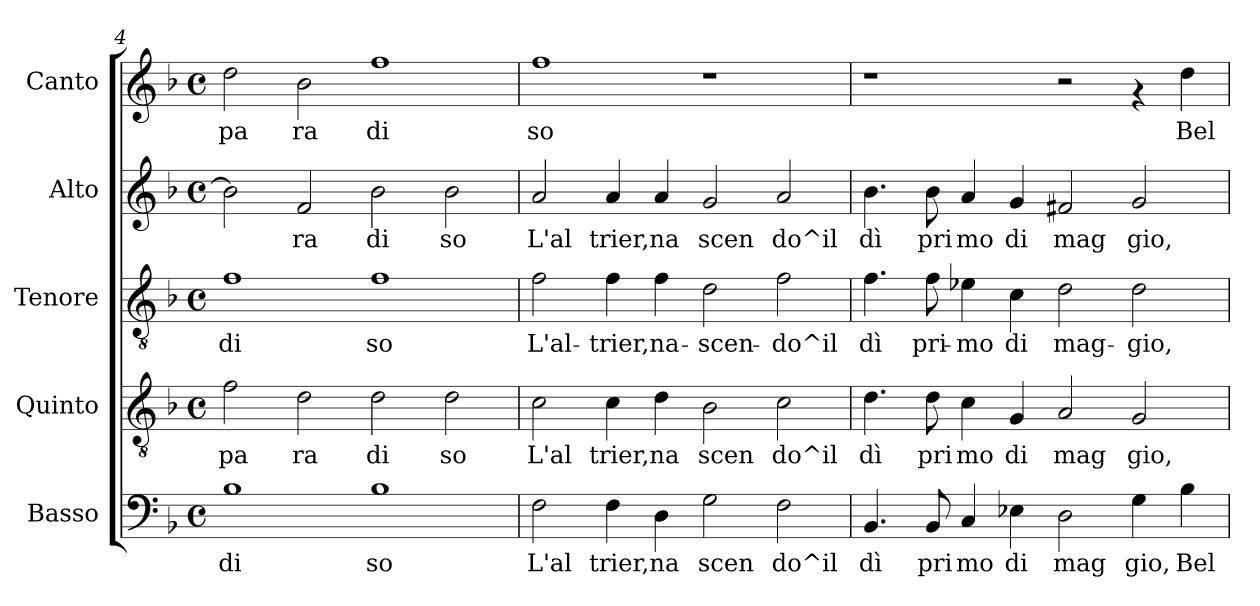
**kern	**text	**kern	**text	**kern	**text	**kern	**text	**kern	**text
*part5	*part5	*part4	*part4	*part3	*part3	*part2	*part2	*part1	*part1
*staff5	*staff5	*staff4	*staff4	*staff3	*staff3	*staff2	*staff2	*staff1	*staff1
*I"Basso	*	*I"Quinto	*	*I"Tenore	*	*I"Alto	*	*I"Canto	*
*I'Basso	*	*I'Quinto	*	*I'Tenore	*	*I'Alto	*	*I'Canto	*
*clefF4	*	*clefGv2	*	*clefGv2	*	*clefG2	*	*clefG2	*
*k[b-]	*	*k[b-]	*	*k[b-]	*	*k[b-]	*	*k[b-]	*
*F:	*	*F:	*	*F:	*	*F:	*	*F:	*
*M4/4	*	*M4/4	*	*M4/4	*	*M4/4	*	*M4/4	*
*met(c)	*	*met(c)	*	*met(c)	*	*met(c)	*	*met(c)	*
=4	=4	=4	=4	=4	=4	=4	=4	=4	=4
!	!LO:LY:b:cj	!	!LO:LY:b:cj	!	!LO:LY:b:cj	!	!LO:LY:b:cj	!	!LO:LY:b:cj
1B-	di	2f\	pa	1f	di	2b-\]	.	2dd\	pa
!	!	!	!LO:LY:b:cj	!	!	!	!LO:LY:b:cj	!	!LO:LY:b:cj
.	.	2d\	ra	.	.	2f/	ra	2b-\	ra
!	!LO:LY:b:cj	!	!LO:LY:b:cj	!	!LO:LY:b:cj	!	!LO:LY:b:cj	!	!LO:LY:b:cj
1B-	so	2d\	di	1f	so	2b-\	di	1ff	di
!	!	!	!LO:LY:b:cj	!	!	!	!LO:LY:b:cj	!	!
.	.	2d\	so	.	.	2b-\	so	.	.
!!LO:LB:g=z
=5	=5	=5	=5	=5	=5	=5	=5	=5	=5
!	!LO:LY:b:cj	!	!LO:LY:b:cj	!	!LO:LY:b:cj	!	!LO:LY:b:cj	!	!LO:LY:b:cj
2F\	L'al	2c\	L'al	2f\	L'al-	2a/	L'al	1ff	so
!	!LO:LY:b:cj	!	!LO:LY:b:cj	!	!LO:LY:b:cj	!	!LO:LY:b:cj	!	!
4F\	trier,	4c\	trier,	4f\	-trier,	4a/	trier,	.	.
!	!LO:LY:b:cj	!	!LO:LY:b:cj	!	!LO:LY:b:cj	!	!LO:LY:b:cj	!	!
4D\	na	4d\	na	4f\	na-	4a/	na	.	.
!	!LO:LY:b:cj	!	!LO:LY:b:cj	!	!LO:LY:b:cj	!	!LO:LY:b:cj	!	!
2G\	scen	2B-\	scen	2d\	-scen-	2g/	scen	1r	.
!	!LO:LY:b:cj	!	!LO:LY:b:cj	!	!LO:LY:b:cj	!	!LO:LY:b:cj	!	!
2F\	do^il	2c\	do^il	2f\	-do^il	2a/	do^il	.	.
=6	=6	=6	=6	=6	=6	=6	=6	=6	=6
!	!LO:LY:b:cj	!	!LO:LY:b:cj	!	!LO:LY:b:cj	!	!LO:LY:b:cj	!	!
4.BB-/	dì	4.d\	dì	4.f\	dì	4.b-\	dì	1r	.
!	!LO:LY:b:cj	!	!LO:LY:b:cj	!	!LO:LY:b:cj	!	!LO:LY:b:cj	!	!
8BB-/	pri	8d\	pri	8f\	pri-	8b-\	pri	.	.
!	!LO:LY:b:cj	!	!LO:LY:b:cj	!	!LO:LY:b:cj	!	!LO:LY:b:cj	!	!
4C/	mo	4c\	mo	4e-X\	-mo	4a/	mo	.	.
!	!LO:LY:b:cj	!	!LO:LY:b:cj	!	!LO:LY:b:cj	!	!LO:LY:b:cj	!	!
4E-X\	di	4G/	di	4c\	di	4g/	di	.	.
!	!LO:LY:b:cj	!	!LO:LY:b:cj	!	!LO:LY:b:cj	!	!LO:LY:b:cj	!	!
2D\	mag	2A/	mag	2d\	mag-	2f#X/	mag	2r	.
!	!LO:LY:b:cj	!	!LO:LY:b:cj	!	!LO:LY:b:cj	!	!LO:LY:b:cj	!	!
4G\	gio,	2G/	gio,	2d\	-gio,	2g/	gio,	4rf	.
!	!LO:LY:b:cj	!	!	!	!	!	!	!	!LO:LY:b:cj
4B-\	Bel	.	.	.	.	.	.	4dd\	Bel
=	=	=	=	=	=	=	=	=	=
*-	*-	*-	*-	*-	*-	*-	*-	*-	*-
